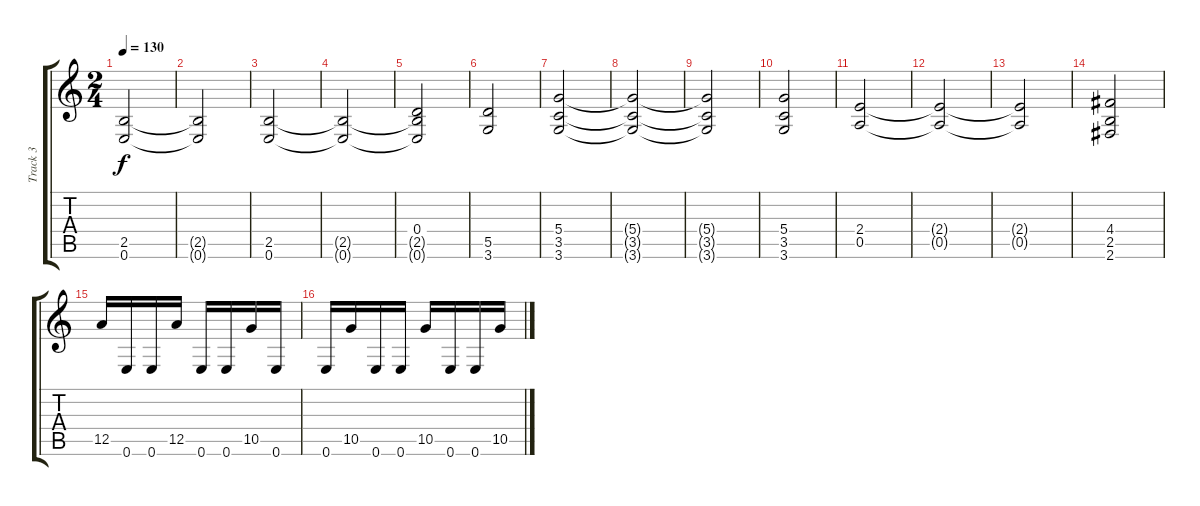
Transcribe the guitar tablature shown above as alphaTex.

\track ("Track 3" "Track 3") {instrument distortionguitar}
\staff {score tabs}
\tuning (E4 B3 G3 D3 A2 E2) {hide}
\ts (2 4)
\tempo 130
\clef g2
\ks c
(2.5{t} 0.6{t}).2{dy f} |
(2.5{t} 0.6{t}).2 |
(2.5 0.6).2 |
(2.5{t} 0.6{t}).2 |
(0.4 2.5{t} 0.6{t}).2 |
(5.5 3.6).2 |
(5.4 3.5 3.6).2 |
(5.4{t} 3.5{t} 3.6{t}).2 |
(5.4{t} 3.5{t} 3.6{t}).2 |
(5.4 3.5 3.6).2 |
(2.4 0.5).2 |
(2.4{t} 0.5{t}).2 |
(2.4{t} 0.5{t}).2 |
(4.4 2.5 2.6).2 |
12.5.16 0.6.16 0.6.16 12.5.16 0.6.16 0.6.16 10.5.16 0.6.16 |
0.6.16 10.5.16 0.6.16 0.6.16 10.5.16 0.6.16 0.6.16 10.5.16
